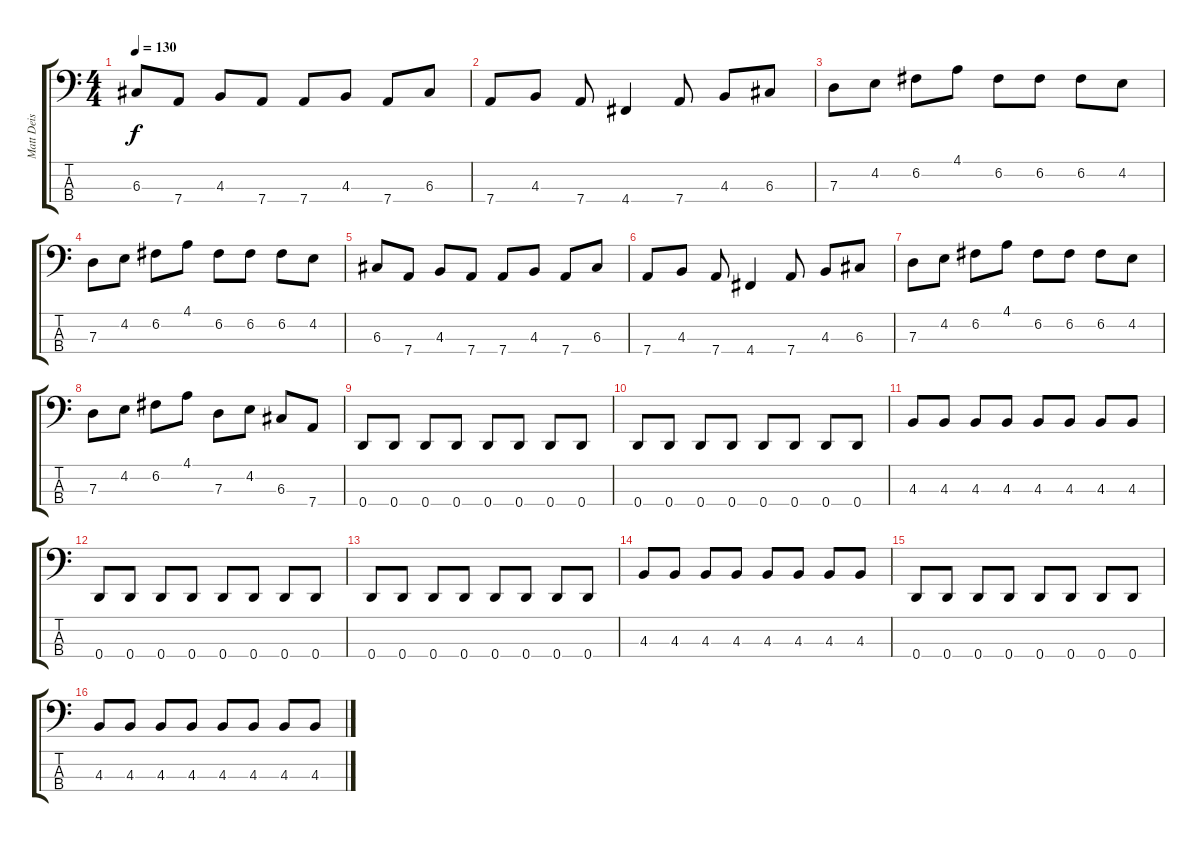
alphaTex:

\track ("Matt Deis" "Matt Deis") {instrument electricbassfinger}
\staff {score tabs}
\tuning (F2 C2 G1 D1) {hide}
\ts (4 4)
\tempo 130
\clef f4
\ks c
6.3.8{dy f} 7.4.8 4.3.8 7.4.8 7.4.8 4.3.8 7.4.8 6.3.8 |
7.4.8 4.3.8 7.4.8 4.4.4 7.4.8 4.3.8 6.3.8 |
7.3.8 4.2.8 6.2.8 4.1.8 6.2.8 6.2.8 6.2.8 4.2.8 |
7.3.8 4.2.8 6.2.8 4.1.8 6.2.8 6.2.8 6.2.8 4.2.8 |
6.3.8 7.4.8 4.3.8 7.4.8 7.4.8 4.3.8 7.4.8 6.3.8 |
7.4.8 4.3.8 7.4.8 4.4.4 7.4.8 4.3.8 6.3.8 |
7.3.8 4.2.8 6.2.8 4.1.8 6.2.8 6.2.8 6.2.8 4.2.8 |
7.3.8 4.2.8 6.2.8 4.1.8 7.3.8 4.2.8 6.3.8 7.4.8 |
0.4.8 0.4.8 0.4.8 0.4.8 0.4.8 0.4.8 0.4.8 0.4.8 |
0.4.8 0.4.8 0.4.8 0.4.8 0.4.8 0.4.8 0.4.8 0.4.8 |
4.3.8 4.3.8 4.3.8 4.3.8 4.3.8 4.3.8 4.3.8 4.3.8 |
0.4.8 0.4.8 0.4.8 0.4.8 0.4.8 0.4.8 0.4.8 0.4.8 |
0.4.8 0.4.8 0.4.8 0.4.8 0.4.8 0.4.8 0.4.8 0.4.8 |
4.3.8 4.3.8 4.3.8 4.3.8 4.3.8 4.3.8 4.3.8 4.3.8 |
0.4.8 0.4.8 0.4.8 0.4.8 0.4.8 0.4.8 0.4.8 0.4.8 |
4.3.8 4.3.8 4.3.8 4.3.8 4.3.8 4.3.8 4.3.8 4.3.8
